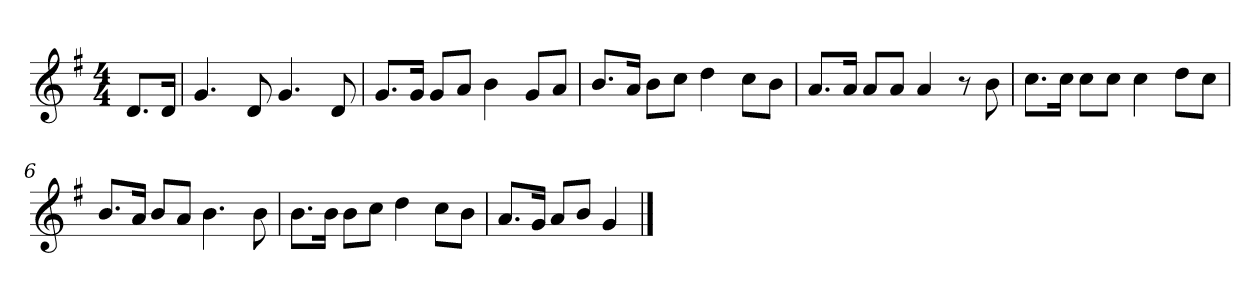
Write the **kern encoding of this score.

**kern
*part1
*staff1
*k[f#]
*M4/4
*MM120
=
8.dL
16dJk
=1
4.g
8d
4.g
8d
=2
8.gL
16gJk
8gL
8aJ
4b
8gL
8aJ
=3
8.bL
16aJk
8bL
8ccJ
4dd
8ccL
8bJ
=4
8.aL
16aJk
8aL
8aJ
4a
8r
8b
=5
8.ccL
16ccJk
8ccL
8ccJ
4cc
8ddL
8ccJ
=6
8.bL
16aJk
8bL
8aJ
4.b
8b
=7
8.bL
16bJk
8bL
8ccJ
4dd
8ccL
8bJ
=8
8.aL
16gJk
8aL
8bJ
4g
==
*-
